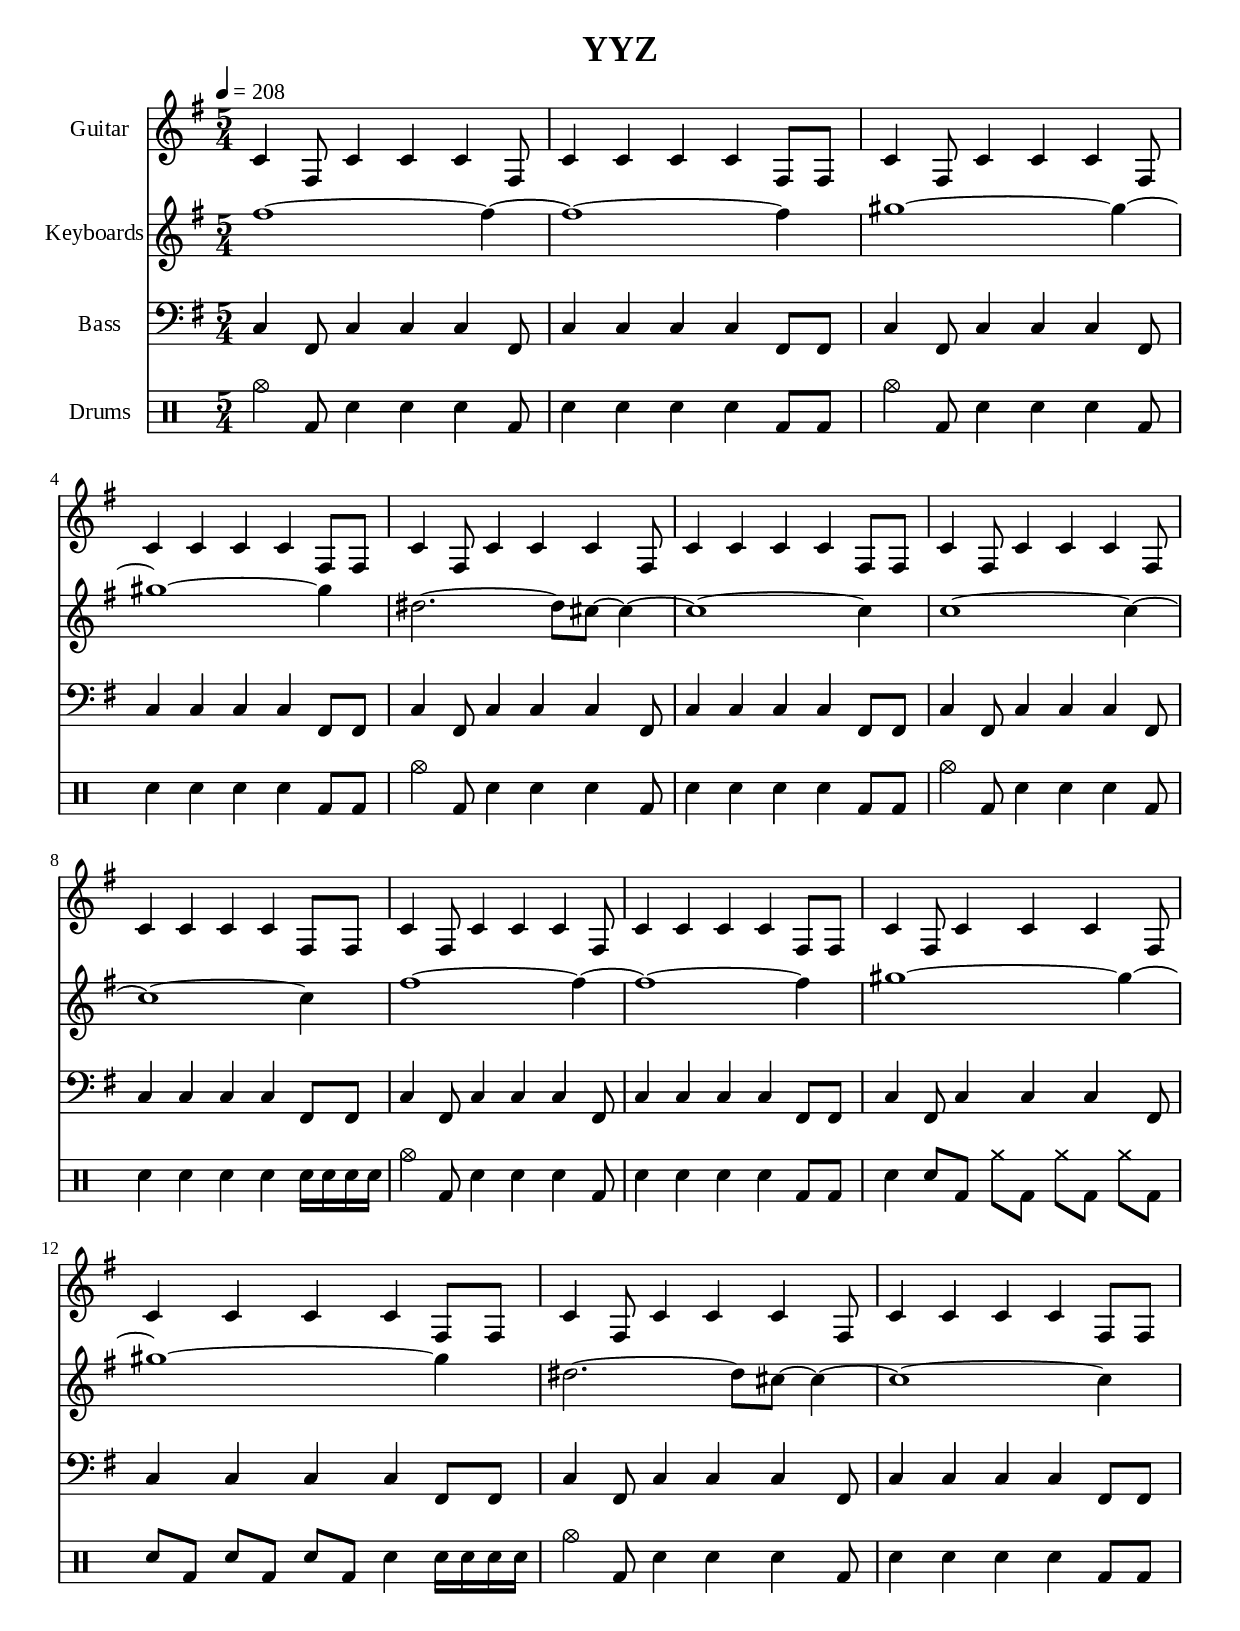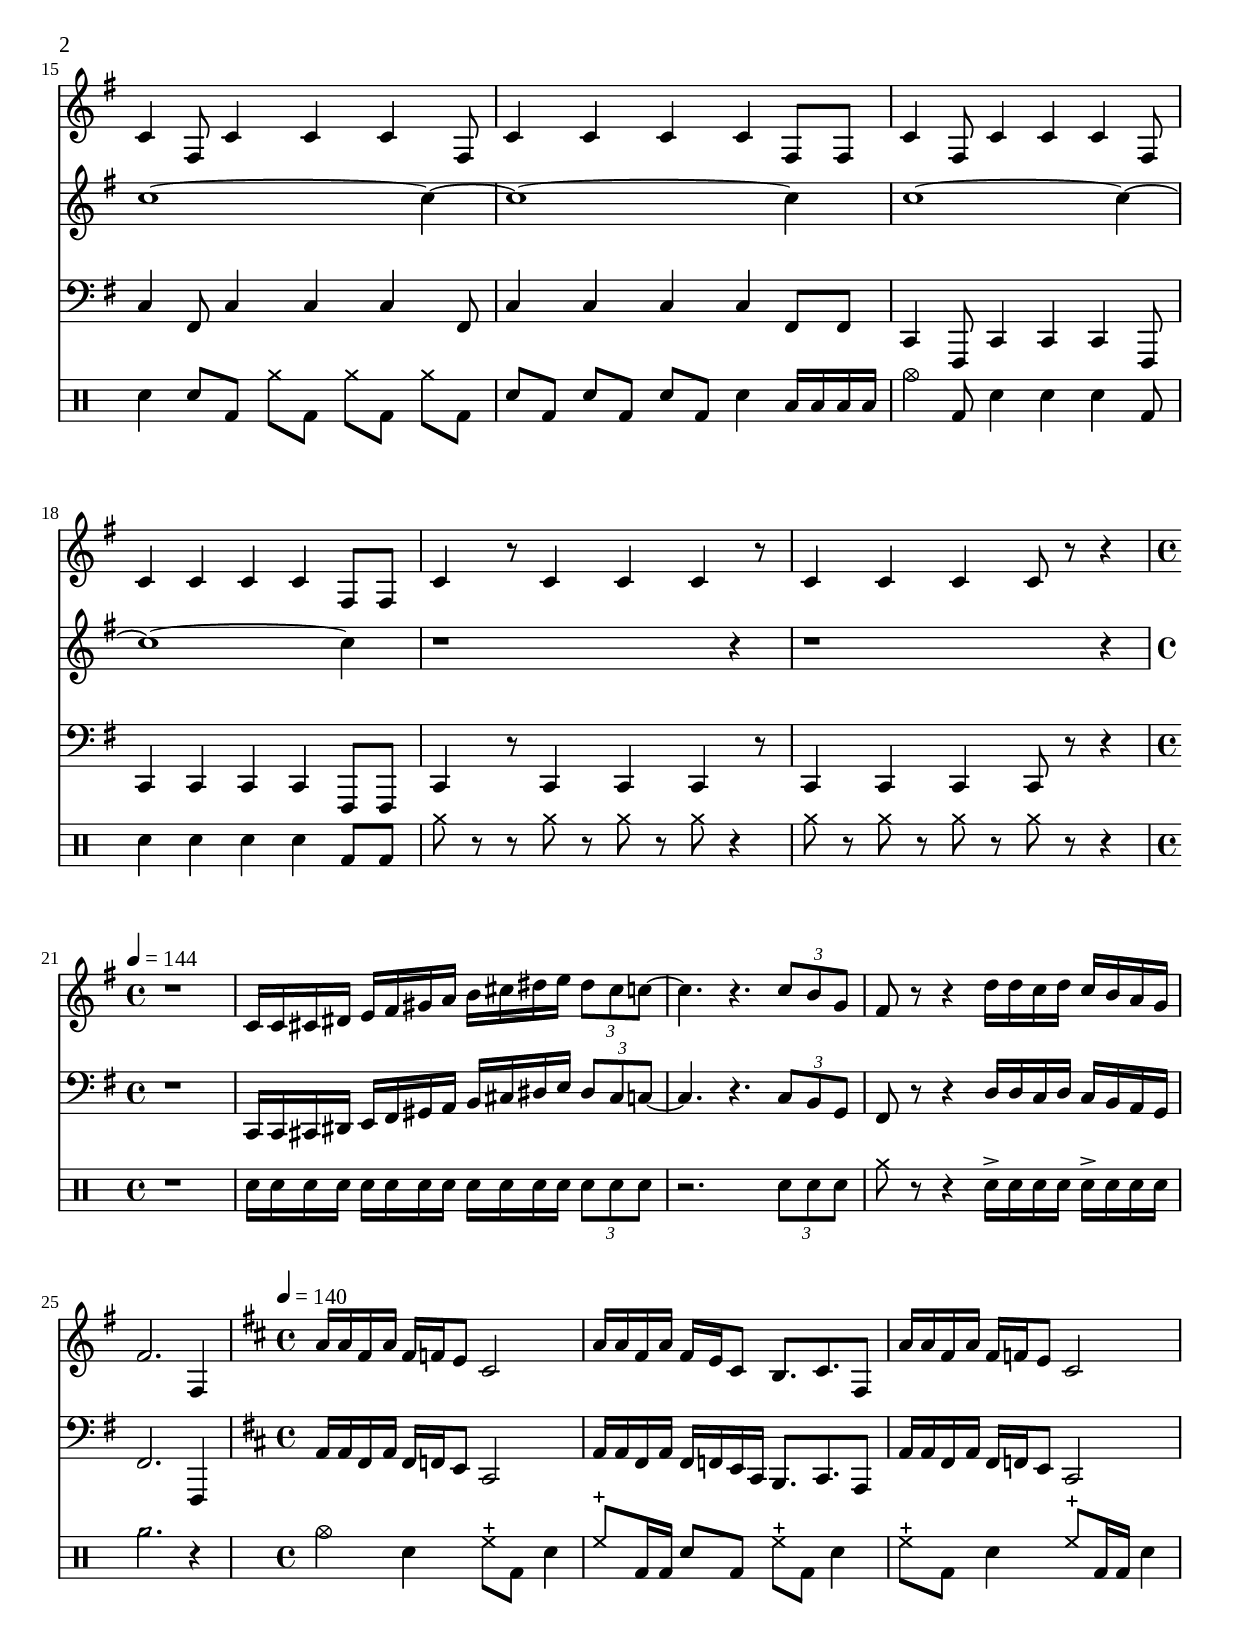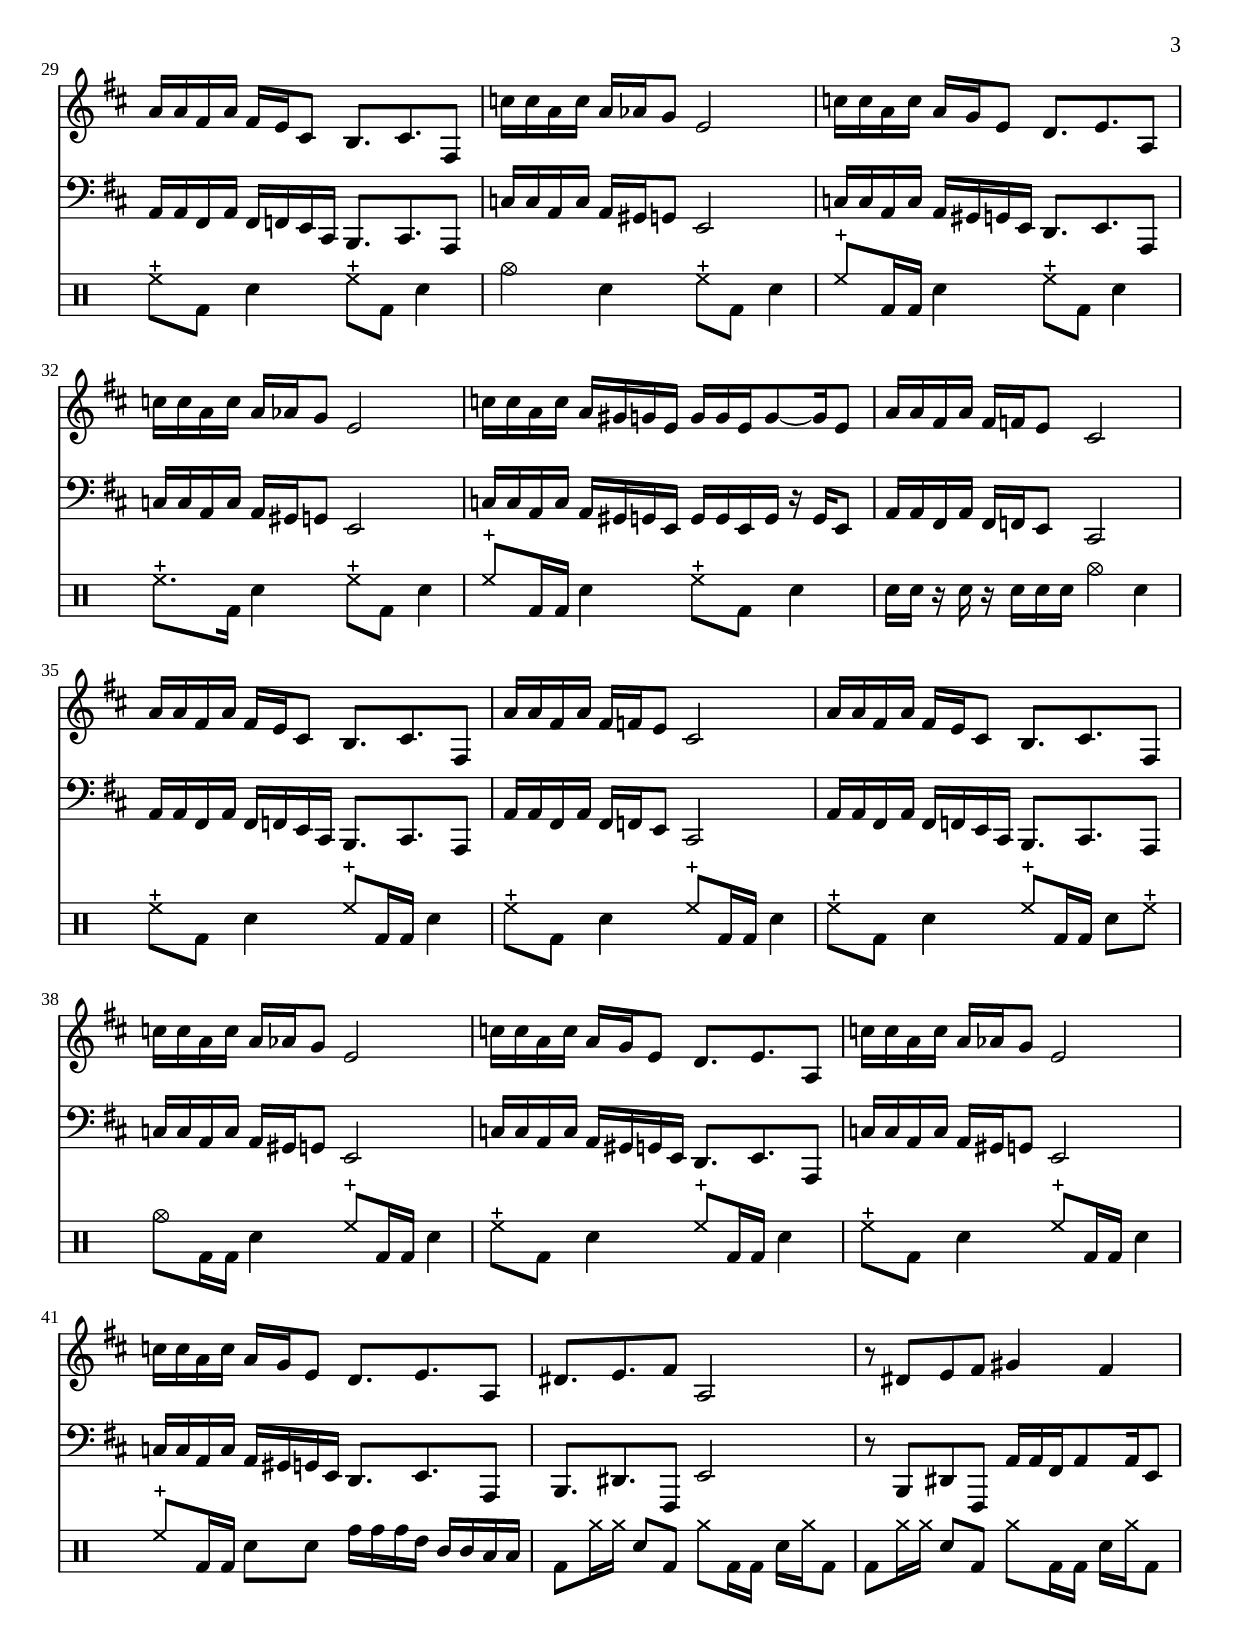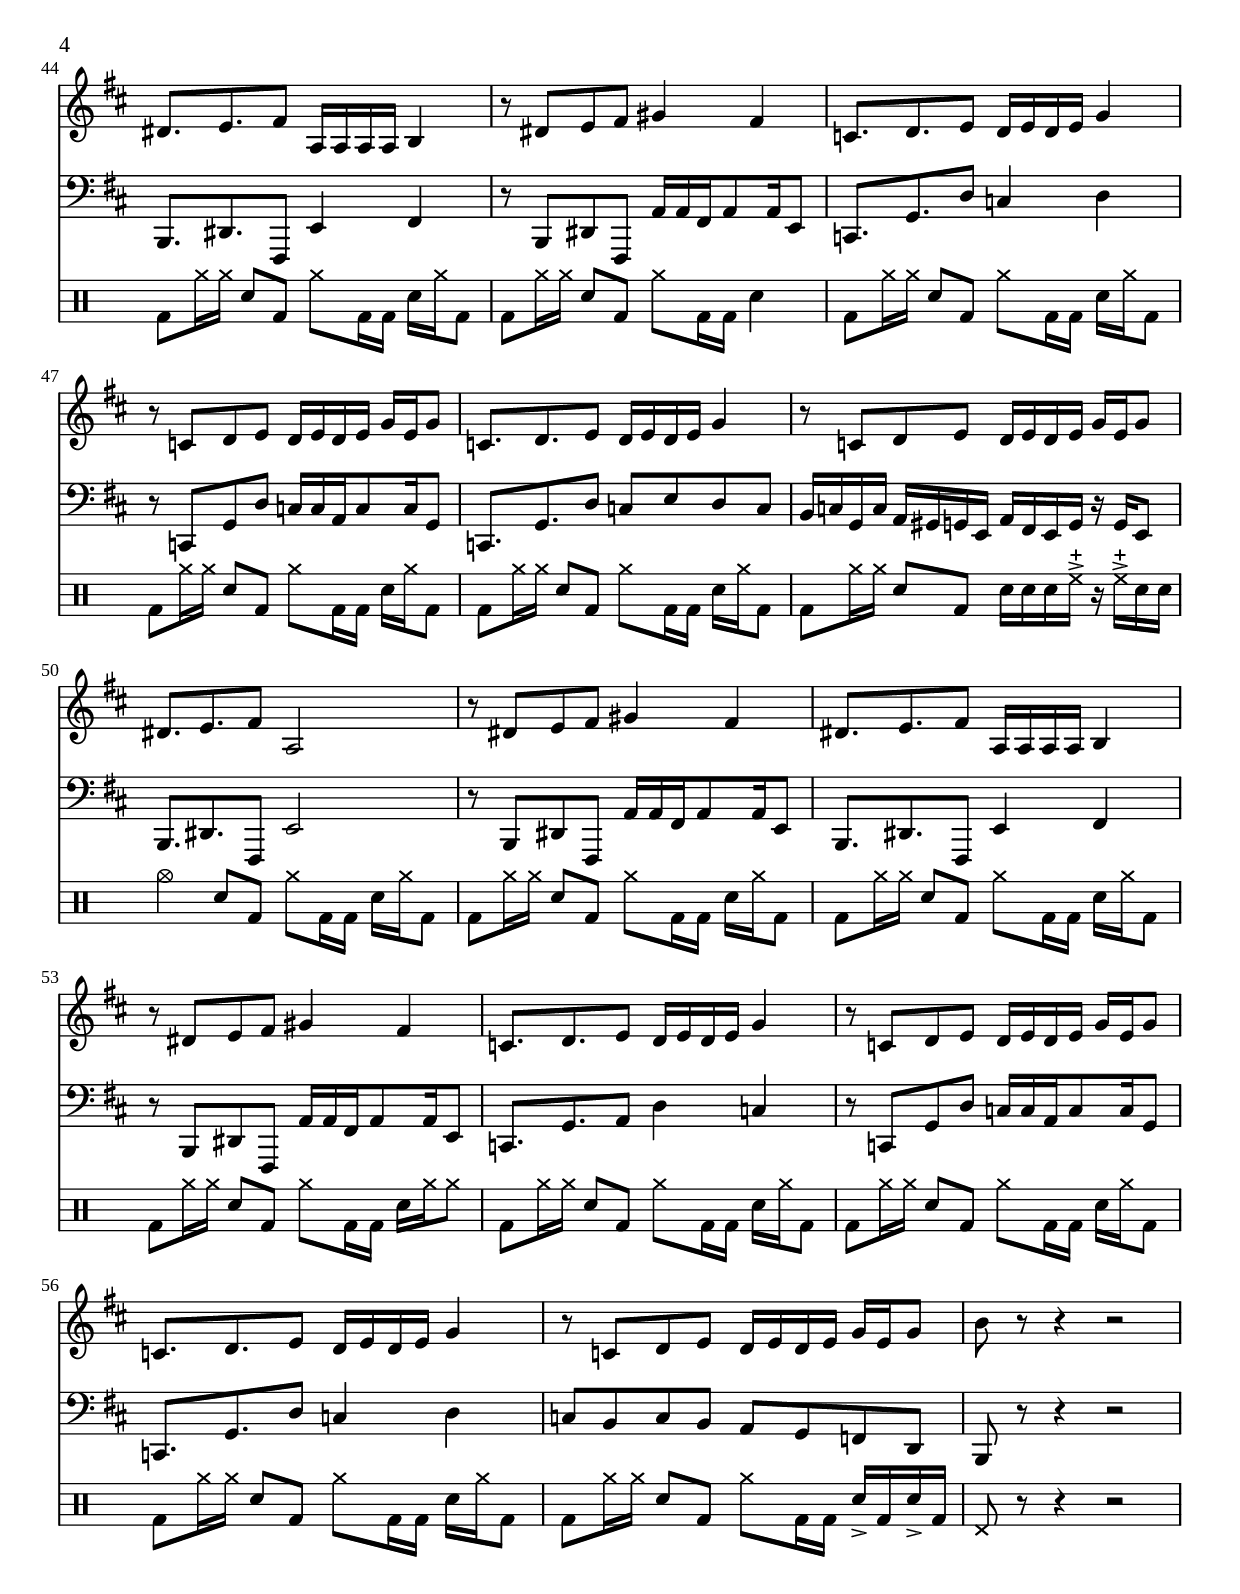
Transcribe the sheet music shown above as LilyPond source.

\paper {
	myStaffSize = #20
	#(define fonts
		(make-pango-font-tree
			"Times New Roman"
			"Nimbus Sans"
			"Luxi Mono"
			(/ myStaffSize 20)))
	#(define bottom-margin (* 2 cm))
	#(define top-margin (* 1 cm))
}

\header {
	title = "YYZ"
}

Guitar = \relative c'' {
	\override Score.BarNumber #'break-visibility = #'#(#f #t #t)
	\compressFullBarRests
	\override MultiMeasureRest #'expand-limit = #2
    \set Staff.instrumentName = #"Guitar"
    \set Staff.midiInstrument = #"overdriven guitar"

	\tempo 4 = 208
	\time 5/4
	\key e \minor

    c,4 fis,8 c'4 c c fis,8 |
    c'4 c c c fis,8 fis |
    c'4 fis,8 c'4 c c fis,8 |
    c'4 c c c fis,8 fis |
    c'4 fis,8 c'4 c c fis,8 |
    c'4 c c c fis,8 fis |
    c'4 fis,8 c'4 c c fis,8 |
    c'4 c c c fis,8 fis |
    c'4 fis,8 c'4 c c fis,8 |
    c'4 c c c fis,8 fis |
    c'4 fis,8 c'4 c c fis,8 |
    c'4 c c c fis,8 fis |
    c'4 fis,8 c'4 c c fis,8 |
    c'4 c c c fis,8 fis |
    c'4 fis,8 c'4 c c fis,8 |
    c'4 c c c fis,8 fis |
    c'4 fis,8 c'4 c c fis,8 |
    c'4 c c c fis,8 fis |

    c'4 r8 c4 c c r8 |
    c4 c c c8 r r4 |

    \time 4/4
    \tempo 4 = 144
    r1 |
    c16 c cis dis e fis gis a b cis dis e \times 2/3 {dis8 cis c~} |
    c4. r4. \times 2/3 {c8 b g} |
    fis8 r r4 d'16 d c d c b a g |
    fis2. fis,4 |

    \time 4/4
    \tempo 4 = 140
    \key b \minor

	a'16 a fis a fis f e8 cis2 |
	a'16 a fis a fis e cis8 b8. cis fis,8 |
	a'16 a fis a fis f e8 cis2 |
	a'16 a fis a fis e cis8 b8. cis fis,8 |

	c''16 c a c a aes g8 e2 |
	c'16 c a c a g e8 d8. e a,8 |
	c'16 c a c a aes g8 e2 |
    c'16 c a c a gis g e g g e g8~ g16 e8 |
    
    a16 a fis a fis f e8 cis2 |
	a'16 a fis a fis e cis8 b8. cis fis,8 |
	a'16 a fis a fis f e8 cis2 |
	a'16 a fis a fis e cis8 b8. cis fis,8 |

    c''16 c a c a aes g8 e2 |
	c'16 c a c a g e8 d8. e a,8 |
	c'16 c a c a aes g8 e2 |
	c'16 c a c a g e8 d8. e a,8 |

    dis8. e fis8 a,2 |
    r8 dis e fis gis4 fis |
    dis8. e fis8 a,16 a a a b4 |
    r8 dis e fis gis4 fis |

    c8. d e8 d16 e d e g4 |
    r8 c, d e d16 e d e g e g8 |
    c,8. d e8 d16 e d e g4 |
    r8 c, d e d16 e d e g e g8 |

    dis8. e fis8 a,2 |
    r8 dis e fis gis4 fis |
    dis8. e fis8 a,16 a a a b4 |
    r8 dis e fis gis4 fis |

    c8. d e8 d16 e d e g4 |
    r8 c, d e d16 e d e g e g8 |
    c,8. d e8 d16 e d e g4 |
    r8 c, d e d16 e d e g e g8 |

    b8 r r4 r2 |

}

Keyboards = \relative c'' {
    \set Staff.instrumentName = #"Keyboards"
    \set Staff.midiInstrument = #"string ensemble 1"
	\override Score.BarNumber #'break-visibility = #'#(#f #f #t)
	\compressFullBarRests
	\override MultiMeasureRest #'expand-limit = #2

    \key e \minor
    \time 5/4

    fis1~ fis4~ |
    fis1~ fis4 |
    gis1~ gis4~ |
    gis1~ gis4 |
    dis2.~ dis8 cis8~ cis4~ |
    cis1~ cis4 |
    c1~ c4~ |
    c1~ c4 |
    fis1~ fis4~ |
    fis1~ fis4 |
    gis1~ gis4~ |
    gis1~ gis4 |
    dis2.~ dis8 cis8~ cis4~ |
    cis1~ cis4 |
    c1~ c4~ |
    c1~ c4 |
    c1~ c4~ |
    c1~ c4 |

    r1 r4 |
    r1 r4 |

}

Bass = \relative c {
    \set Staff.instrumentName = #"Bass"
    \set Staff.midiInstrument = #"electric bass (finger)"
	\override Score.BarNumber #'break-visibility = #'#(#f #f #t)
	\compressFullBarRests
	\override MultiMeasureRest #'expand-limit = #2

    \clef bass

    \key e \minor
    \time 5/4

    c4 fis,8 c'4 c c fis,8 |
    c'4 c c c fis,8 fis |
    c'4 fis,8 c'4 c c fis,8 |
    c'4 c c c fis,8 fis |
    c'4 fis,8 c'4 c c fis,8 |
    c'4 c c c fis,8 fis |
    c'4 fis,8 c'4 c c fis,8 |
    c'4 c c c fis,8 fis |
    c'4 fis,8 c'4 c c fis,8 |
    c'4 c c c fis,8 fis |
    c'4 fis,8 c'4 c c fis,8 |
    c'4 c c c fis,8 fis |
    c'4 fis,8 c'4 c c fis,8 |
    c'4 c c c fis,8 fis |
    c'4 fis,8 c'4 c c fis,8 |
    c'4 c c c fis,8 fis |
    c4 fis,8 c'4 c c fis,8 |
    c'4 c c c fis,8 fis |

    c'4 r8 c4 c c r8 |
    c4 c c c8 r r4 |

    \time 4/4
    r1 |
    c16 c cis dis e fis gis a b cis dis e \times 2/3 {dis8 cis c~} |
    c4. r4. \times 2/3 {c8 b g} |
    fis8 r r4 d'16 d c d c b a g |
    fis2. fis,4 |

    \time 4/4
    \key b \minor

    a'16 a fis a fis f e8 cis2 |
    a'16 a fis a fis f e cis b8. cis a8 |
    a'16 a fis a fis f e8 cis2 |
    a'16 a fis a fis f e cis b8. cis a8 |

    c'16 c a c a gis g8 e2 |
    c'16 c a c a gis g e d8. e a,8 |
    c'16 c a c a gis g8 e2 |
    c'16 c a c a gis g e g g e g r g e8 |

    a16 a fis a fis f e8 cis2 |
    a'16 a fis a fis f e cis b8. cis a8 |
    a'16 a fis a fis f e8 cis2 |
    a'16 a fis a fis f e cis b8. cis a8 |

    c'16 c a c a gis g8 e2 |
    c'16 c a c a gis g e d8. e a,8 |
    c'16 c a c a gis g8 e2 |
    c'16 c a c a gis g e d8. e a,8 |

    b8. dis fis,8 e'2 |
    r8 b8 dis fis, a'16 a fis a8 a16 e8 |
    b8. dis fis,8 e'4 fis |
    r8 b,8 dis fis, a'16 a fis a8 a16 e8 |

    c8. g' d'8 c4 d |
    r8 c, g' d' c16 c a c8 c16 g8 |
    c,8. g' d'8 c e d c |
    b16 c g c a gis g e a fis e g r g e8 |

    b8. dis fis,8 e'2 |
    r8 b8 dis fis, a'16 a fis a8 a16 e8 |
    b8. dis fis,8 e'4 fis |
    r8 b, dis fis, a'16 a fis a8 a16 e8 |

    c8. g' a8 d4 c |
    r8 c, g' d' c16 c a c8 c16 g8 |
    c,8. g' d'8 c4 d |
    c8 b c b a g f d |

    b8 r r4 r2
}

Drums = \drummode {
    \set Staff.instrumentName = #"Drums"
	\override Score.BarNumber #'break-visibility = #'#(#f #f #t)
	\compressFullBarRests
	\override MultiMeasureRest #'expand-limit = #2

    \time 5/4

    cymc4 bd8 sn4 sn sn bd8 |
    sn4 sn sn sn bd8 bd |
    cymc4 bd8 sn4 sn sn bd8 |
    sn4 sn sn sn bd8 bd |
    cymc4 bd8 sn4 sn sn bd8 |
    sn4 sn sn sn bd8 bd |
    cymc4 bd8 sn4 sn sn bd8 |
    sn4 sn sn sn sn16 sn sn sn |
    cymc4 bd8 sn4 sn sn bd8 |
    sn4 sn sn sn bd8 bd |
    sn4 sn8 bd cymr bd cymr bd cymr bd |
    sn8 bd sn bd sn bd sn4 sn16 sn sn sn |
    cymc4 bd8 sn4 sn sn bd8 |
    sn4 sn sn sn bd8 bd |
    sn4 sn8 bd cymr bd cymr bd cymr bd |
    sn8 bd sn bd sn bd sn4 toml16 toml toml toml |
    cymc4 bd8 sn4 sn sn bd8 |
    sn4 sn sn sn bd8 bd |

    cymr8 r r cymr r cymr r cymr r4 |
    cymr8 r cymr r cymr r cymr r r4 |

    \time 4/4
    r1 |

    sn16 sn sn sn sn sn sn sn sn sn sn sn \times 2/3 {sn8 sn sn} |
    r2. \times 2/3 {sn8 sn sn} |
    cymr8 r r4 sn16-> sn sn sn sn-> sn sn sn |
    cyms2. r4 |

    \time 4/4

    cymc4 sn4 hhc8 bd sn4 |
    hhc8 bd16 bd sn8 bd hhc8 bd sn4 |
    hhc8 bd sn4 hhc8 bd16 bd sn4 |
    hhc8 bd sn4 hhc8 bd sn4 |

    cymc4 sn hhc8 bd sn4 |
    hhc8 bd16 bd sn4 hhc8 bd sn4 |
    hhc8. bd16 sn4 hhc8 bd sn4 |
    hhc8 bd16 bd sn4 hhc8 bd sn4 |

    sn16 sn r sn r sn sn sn cymc4 sn |
    hhc8 bd sn4 hhc8 bd16 bd sn4 |
    hhc8 bd sn4 hhc8 bd16 bd sn4 |
    hhc8 bd sn4 hhc8 bd16 bd sn8 hhc |

    cymc8 bd16 bd sn4 hhc8 bd16 bd sn4 |
    hhc8 bd sn4 hhc8 bd16 bd sn4 |
    hhc8 bd sn4 hhc8 bd16 bd sn4 |
    hhc8 bd16 bd sn8 sn tomh16 tomh tomh tommh tomml tomml toml toml |

    bd8 cymr16 cymr sn8 bd cymr bd16 bd sn16 cymr16 bd8 |
    bd8 cymr16 cymr sn8 bd cymr bd16 bd sn16 cymr16 bd8 |
    bd8 cymr16 cymr sn8 bd cymr bd16 bd sn16 cymr16 bd8 |
    bd8 cymr16 cymr sn8 bd cymr bd16 bd sn4 |

    bd8 cymr16 cymr sn8 bd cymr bd16 bd sn16 cymr16 bd8 |
    bd8 cymr16 cymr sn8 bd cymr bd16 bd sn16 cymr16 bd8 |
    bd8 cymr16 cymr sn8 bd cymr bd16 bd sn16 cymr16 bd8 |
    bd8 cymr16 cymr sn8 bd sn16 sn sn hhc-> r hhc-> sn sn |

    cymc4 sn8 bd cymr bd16 bd sn cymr bd8 |
    bd8 cymr16 cymr sn8 bd cymr bd16 bd sn16 cymr16 bd8 |
    bd8 cymr16 cymr sn8 bd cymr bd16 bd sn16 cymr16 bd8 |
    bd8 cymr16 cymr sn8 bd cymr bd16 bd sn16 cymr cymr8 |

    bd8 cymr16 cymr sn8 bd cymr bd16 bd sn16 cymr16 bd8 |
    bd8 cymr16 cymr sn8 bd cymr bd16 bd sn16 cymr16 bd8 |
    bd8 cymr16 cymr sn8 bd cymr bd16 bd sn16 cymr16 bd8 |
    bd8 cymr16 cymr sn8 bd cymr bd16 bd sn-> bd sn-> bd |

    hhp8 r r4 r2 |

}


% Generate a PDF of the entire score
\book {
	\score {
		<<
            \new Staff { \Guitar }
            \new Staff { \Keyboards }
            \new Staff { \Bass}
			\new DrumStaff { \Drums }
		>>
	}
	
}

% Generate a MIDI of all parts together
\book {
	\bookOutputSuffix "midi"
	\score {
        <<
            \new Staff { \Guitar }
            \new Staff { \Keyboards }
            \new Staff { \Bass}
		    \new DrumStaff { \Drums }
        >>
		\midi { }
	}
}

\version "2.18.2"

